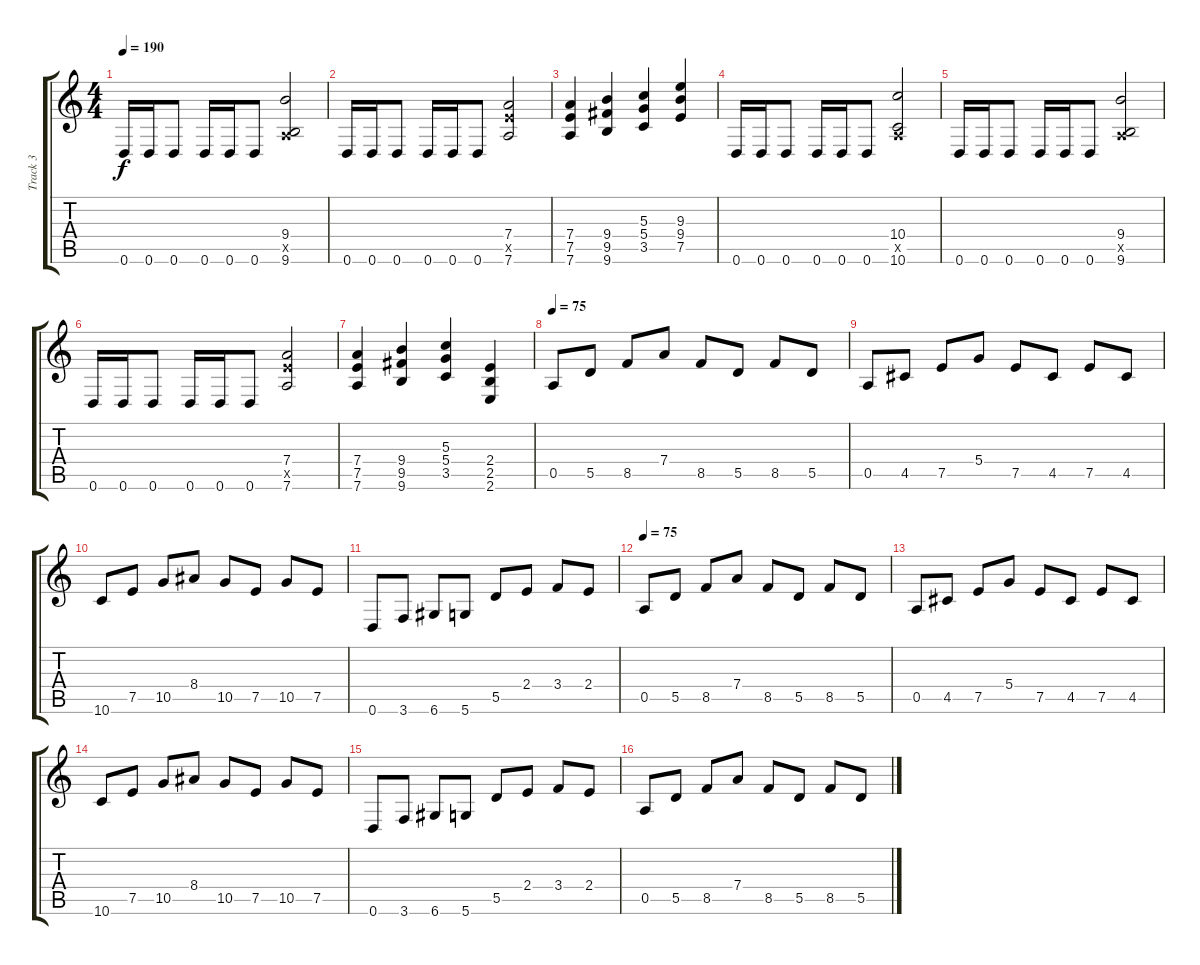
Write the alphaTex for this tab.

\track ("Track 3" "Track 3") {instrument distortionguitar}
\staff {score tabs}
\tuning (E4 B3 G3 D3 A2 D2) {hide}
\ts (4 4)
\tempo 190
\clef g2
\ks c
0.6.16{dy f} 0.6.16 0.6.8 0.6.16 0.6.16 0.6.8 (9.4 0.5{x} 9.6).2 |
0.6.16 0.6.16 0.6.8 0.6.16 0.6.16 0.6.8 (7.4 7.5{x} 7.6).2 |
(7.4 7.5 7.6).4 (9.4 9.5 9.6).4 (5.3 5.4 3.5).4 (9.3 9.4 7.5).4 |
0.6.16 0.6.16 0.6.8 0.6.16 0.6.16 0.6.8 (10.4 0.5{x} 10.6).2 |
0.6.16 0.6.16 0.6.8 0.6.16 0.6.16 0.6.8 (9.4 0.5{x} 9.6).2 |
0.6.16 0.6.16 0.6.8 0.6.16 0.6.16 0.6.8 (7.4 7.5{x} 7.6).2 |
(7.4 7.5 7.6).4 (9.4 9.5 9.6).4 (5.3 5.4 3.5).4 (2.4 2.5 2.6).4 |
\tempo 75
0.5.8 5.5.8 8.5.8 7.4.8 8.5.8 5.5.8 8.5.8 5.5.8 |
0.5.8 4.5.8 7.5.8 5.4.8 7.5.8 4.5.8 7.5.8 4.5.8 |
10.6.8 7.5.8 10.5.8 8.4.8 10.5.8 7.5.8 10.5.8 7.5.8 |
0.6.8 3.6.8 6.6.8 5.6.8 5.5.8 2.4.8 3.4.8 2.4.8 |
\tempo 75
0.5.8 5.5.8 8.5.8 7.4.8 8.5.8 5.5.8 8.5.8 5.5.8 |
0.5.8 4.5.8 7.5.8 5.4.8 7.5.8 4.5.8 7.5.8 4.5.8 |
10.6.8 7.5.8 10.5.8 8.4.8 10.5.8 7.5.8 10.5.8 7.5.8 |
0.6.8 3.6.8 6.6.8 5.6.8 5.5.8 2.4.8 3.4.8 2.4.8 |
0.5.8 5.5.8 8.5.8 7.4.8 8.5.8 5.5.8 8.5.8 5.5.8
